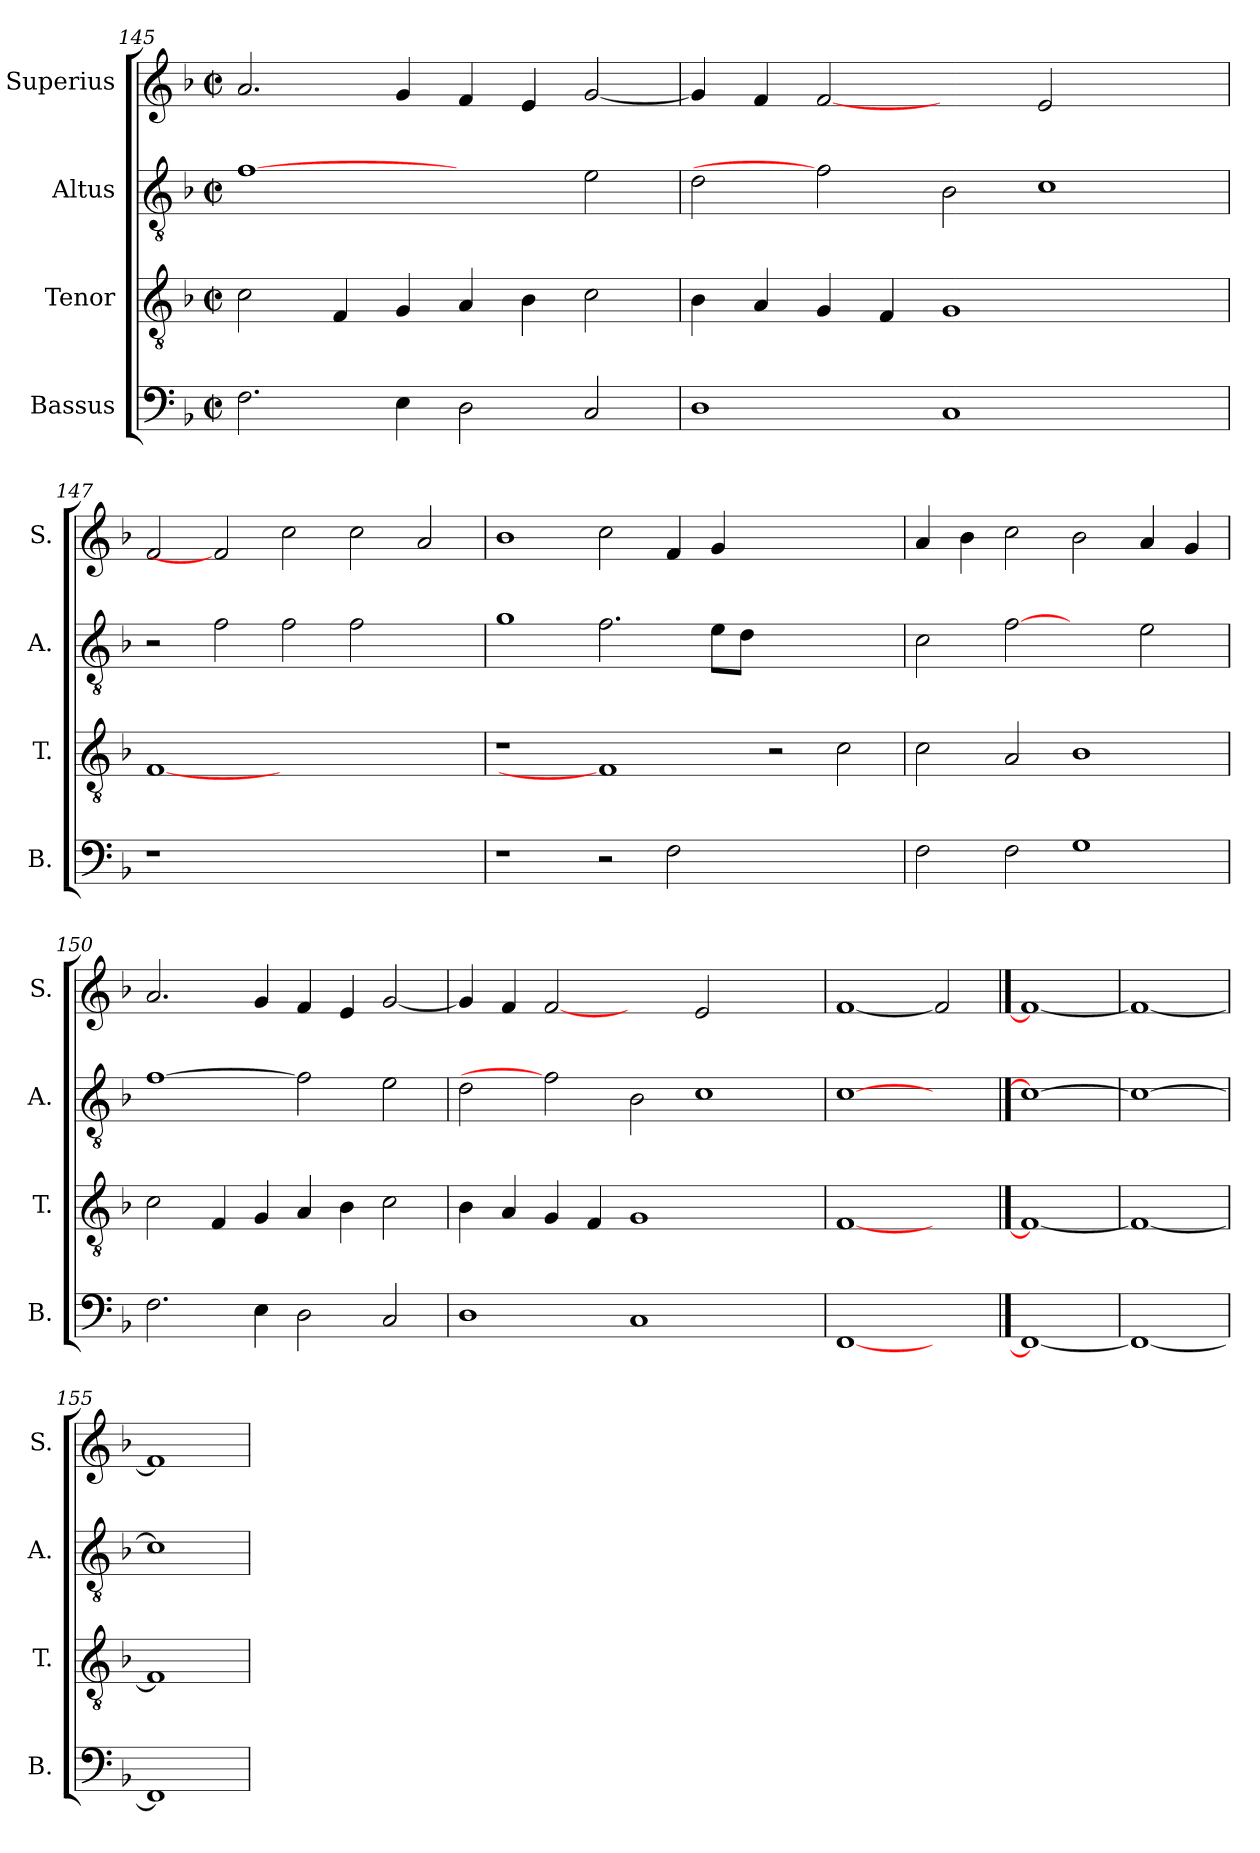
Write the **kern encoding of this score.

**kern	**kern	**kern	**kern
*part4	*part3	*part2	*part1
*staff4	*staff3	*staff2	*staff1
*I"Bassus	*I"Tenor	*I"Altus	*I"Superius
*I'B.	*I'T.	*I'A.	*I'S.
*clefF4	*clefGv2	*clefGv2	*clefG2
*	*ITrd7c12	*ITrd7c12	*
*k[b-]	*k[b-]	*k[b-]	*k[b-]
*F:	*F:	*F:	*F:
*M2/2	*M2/2	*M2/2	*M2/2
*met(c|)	*met(c|)	*met(c|)	*met(c|)
=145	=145	=145	=145
2.Fi\	2Ci\	[1Fi	2.ai/
.	4FFi/	.	.
4Ei\	4GGi/	.	4gi/
2Di\	4AAi/	2ryy	4fi/
.	4BB-i\	.	4ei/
2Ci/	2Ci\	2Ei\	[<2gi/
!!LO:LB:g=z
=146	=146	=146	=146
1Di	4BB-i\	2Di\	4gi/]
.	4AAi/	.	4fi/
.	4GGi/	2Fi]	[2fi
.	4FFi/	.	.
1Ci	1GGi	2BB-i\	2ryy
.	.	1Ci	2ei/
2ryy	2ryy	.	2ryy
=147	=147	=147	=147
!LO:N:vis=1	!	!	!
1r	[1FFi	2r	2fi/
.	.	2Fi\	2fi]
1.ryy	1.ryy	2Fi\	2cci\
.	.	2Fi\	2cci\
.	.	2ryy	2ai/
=148	=148	=148	=148
1r	1r	1Gi	1b-i
2r	1FFi]	2.Fi\	2cci\
2Fi\	.	.	4fi/
.	.	8Ei\L	4gi/
.	.	8Di\J	.
1ryy	2r	1ryy	1ryy
.	2Ci\	.	.
!!LO:PB:g=z
=149	=149	=149	=149
2Fi\	2Ci\	2Ci\	4ai/
.	.	.	4b-i\
2Fi\	2AAi/	[2Fi	2cci\
1Gi	1BB-i	2ryy	2b-i\
.	.	2Ei\	4ai/
.	.	.	4gi/
=150	=150	=150	=150
2.Fi\	2Ci\	[1Fi	2.ai/
.	4FFi/	.	.
4Ei\	4GGi/	.	4gi/
2Di\	4AAi/	2Fi]	4fi/
.	4BB-i\	.	4ei/
2Ci/	2Ci\	2Ei\	[<2gi/
=151	=151	=151	=151
1Di	4BB-i\	2Di\	4gi/]
.	4AAi/	.	4fi/
.	4GGi/	2Fi]	[2fi
.	4FFi/	.	.
1Ci	1GGi	2BB-i\	2ryy
.	.	1Ci	2ei/
2ryy	2ryy	.	2ryy
=152	=152	=152	=152
[1FFi	[1FFi	[1Ci	[1fi
2ryy	2ryy	2ryy	2fi]
==153	==153	==153	==153
1FFi_	1FFi_	1Ci_	1fi_
=154	=154	=154	=154
1FFi_	1FFi_	1Ci_	1fi_
=155	=155	=155	=155
1FFi]	1FFi]	1Ci]	1fi]
=	=	=	=
*-	*-	*-	*-
